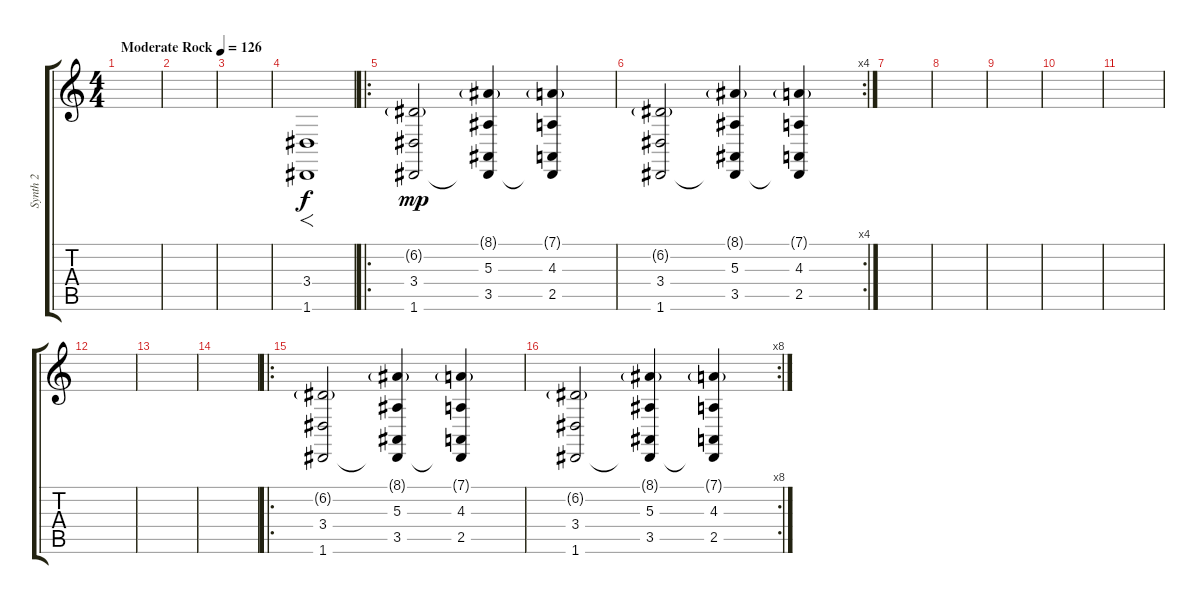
\track ("Synth 2" "Synth 2") {instrument choiraahs}
\staff {score tabs}
\tuning (D4 A3 F3 C3 G2 D2) {hide}
\ts (4 4)
\tempo (126 "Moderate Rock")
\clef g2
\ks c
|
|
|
(3.4 1.6).1{f} |
\ro
(6.2{g} 3.4 1.6).2{dy mp} (8.1{g} 5.3 3.5 1.6{t}).4 (7.1{g} 4.3 2.5 1.6{t}).4 |
\rc 4
(6.2{g} 3.4 1.6).2 (8.1{g} 5.3 3.5 1.6{t}).4 (7.1{g} 4.3 2.5 1.6{t}).4 |
|
|
|
|
|
|
|
|
\ro
(6.2{g} 3.4 1.6).2 (8.1{g} 5.3 3.5 1.6{t}).4 (7.1{g} 4.3 2.5 1.6{t}).4 |
\rc 8
(6.2{g} 3.4 1.6).2 (8.1{g} 5.3 3.5 1.6{t}).4 (7.1{g} 4.3 2.5 1.6{t}).4
